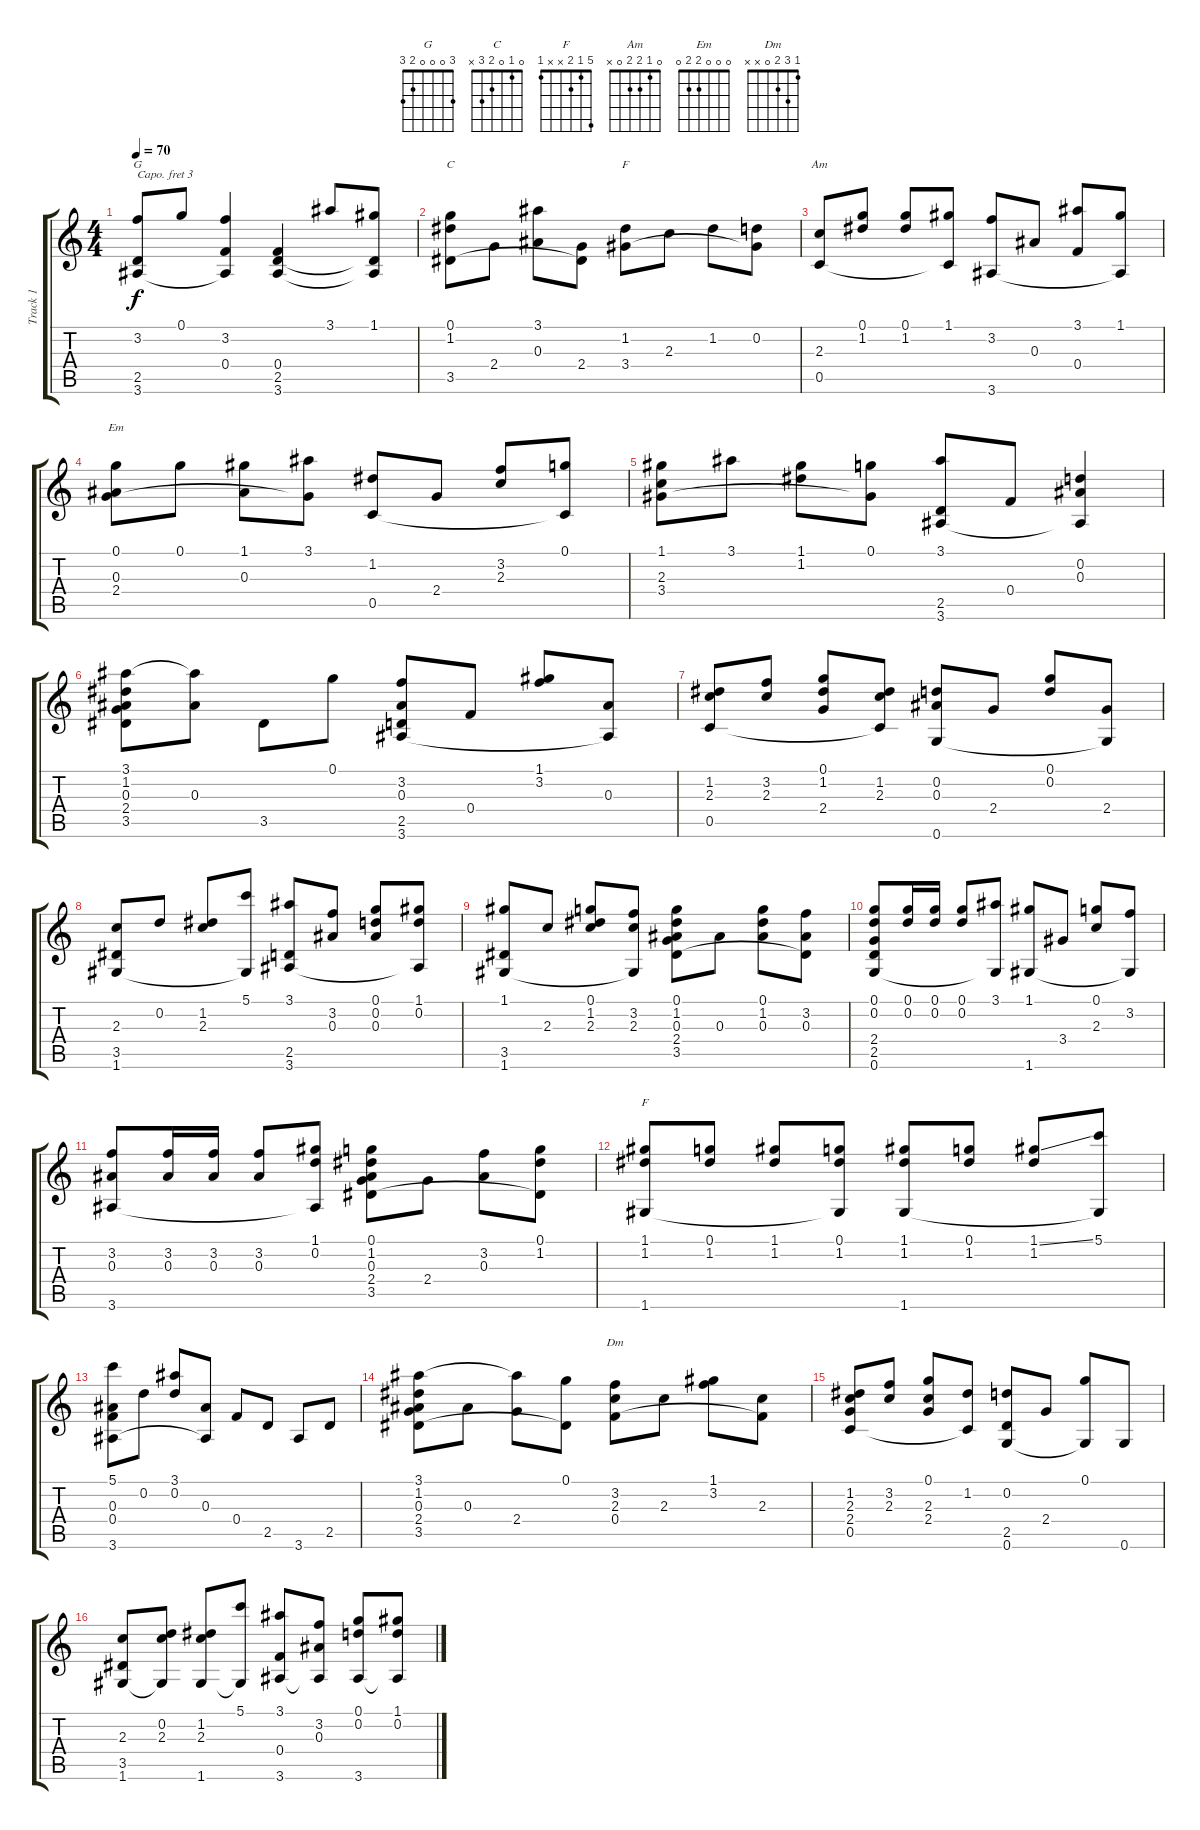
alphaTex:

\track ("Track 1" "Track 1") {instrument acousticguitarnylon}
\staff {score tabs}
\capo 3
\tuning (E4 B3 G3 D3 A2 E2) {hide}
\chord ("G" 3 0 0 0 2 3)
\chord ("C" 0 1 0 2 3 x)
\chord ("F" 1 1 2 3 3 1)
\chord ("Am" 0 1 2 2 0 x)
\chord ("Em" 0 0 0 2 2 0)
\chord ("F" 5 1 2 x x 1)
\chord ("Dm" 1 3 2 0 x x)
\ts (4 4)
\tempo 70
\clef g2
\ks c
(3.2 2.5 3.6).8{ch "G" dy f} 0.1.8 (3.2 0.4 3.6{t}).4 (0.4 2.5 3.6).4 3.1.8 (1.1 2.5{t} 3.6{t}).8 |
(0.1 1.2 3.5).8{ch "C"} 2.4.8 (3.1 0.3).8 (2.4 3.5{t}).8 (1.2 3.4).8{ch "F"} 2.3.8 1.2.8 (0.2 3.4{t}).8 |
(2.3 0.5).8{ch "Am"} (0.1 1.2).8 (0.1 1.2).8 (1.1 0.5{t}).8 (3.2 3.6).8 0.3.8 (3.1 0.4).8 (1.1 3.6{t}).8 |
(0.1 0.3 2.4).8{ch "Em"} 0.1.8 (1.1 0.3).8 (3.1 2.4{t}).8 (1.2 0.5).8 2.4.8 (3.2 2.3).8 (0.1 0.5{t}).8 |
(1.1 2.3 3.4).8 3.1.8 (1.1 1.2).8 (0.1 3.4{t}).8 (3.1 2.5 3.6).8 0.4.8 (0.2 0.3 3.6{t}).4 |
(3.1 1.2 0.3 2.4 3.5).8 (3.1{t} 0.3).8 3.5.8 0.1.8 (3.2 0.3 2.5 3.6).8 0.4.8 (1.1 3.2).8 (0.3 3.6{t}).8 |
(1.2 2.3 0.5).8 (3.2 2.3).8 (0.1 1.2 2.4).8 (1.2 2.3 0.5{t}).8 (0.2 0.3 0.6).8 2.4.8 (0.1 0.2).8 (2.4 0.6{t}).8 |
(2.3 3.5 1.6).8 0.2.8 (1.2 2.3).8 (5.1 1.6{t}).8 (3.1 2.5 3.6).8 (3.2 0.3).8 (0.1 0.2 0.3).8 (1.1 0.2 3.6{t}).8 |
(1.1 3.5 1.6).8 2.3.8 (0.1 1.2 2.3).8 (3.2 2.3 1.6{t}).8 (0.1 1.2 0.3 2.4 3.5).8 0.3.8 (0.1 1.2 0.3).8 (3.2 0.3 3.5{t}).8 |
(0.1 0.2 2.4 2.5 0.6).8 (0.1 0.2).16 (0.1 0.2).16 (0.1 0.2).8 (3.1 0.6{t}).8 (1.1 1.6).8 3.4.8 (0.1 2.3).8 (3.2 1.6{t}).8 |
(3.2 0.3 3.6).8 (3.2 0.3).16 (3.2 0.3).16 (3.2 0.3).8 (1.1 0.2 3.6{t}).8 (0.1 1.2 0.3 2.4 3.5).8 2.4.8 (3.2 0.3).8 (0.1 1.2 3.5{t}).8 |
(1.1 1.2 1.6).8{ch "F"} (0.1 1.2).8 (1.1 1.2).8 (0.1 1.2 1.6{t}).8 (1.1 1.2 1.6).8 (0.1 1.2).8 (1.1{ss} 1.2).8 (5.1 1.6{t}).8 |
(5.1 0.3 0.4 3.6).8 0.2.8 (3.1 0.2).8 (0.3 3.6{t}).8 0.4.8 2.5.8 3.6.8 2.5.8 |
(3.1 1.2 0.3 2.4 3.5).8 0.3.8 (3.1{t} 2.4).8 (0.1 3.5{t}).8 (3.2 2.3 0.4).8{ch "Dm"} 2.3.8 (1.1 3.2).8 (2.3 0.4{t}).8 |
(1.2 2.3 2.4 0.5).8 (3.2 2.3).8 (0.1 2.3 2.4).8 (1.2 0.5{t}).8 (0.2 2.5 0.6).8 2.4.8 (0.1 0.6{t}).8 0.6.8 |
(2.3 3.5 1.6).8 (0.2 2.3 1.6{t}).8 (1.2 2.3 1.6).8 (5.1 1.6{t}).8 (3.1 0.4 3.6).8 (3.2 0.3 3.6{t}).8 (0.1 0.2 3.6).8 (1.1 0.2 3.6{t}).8
